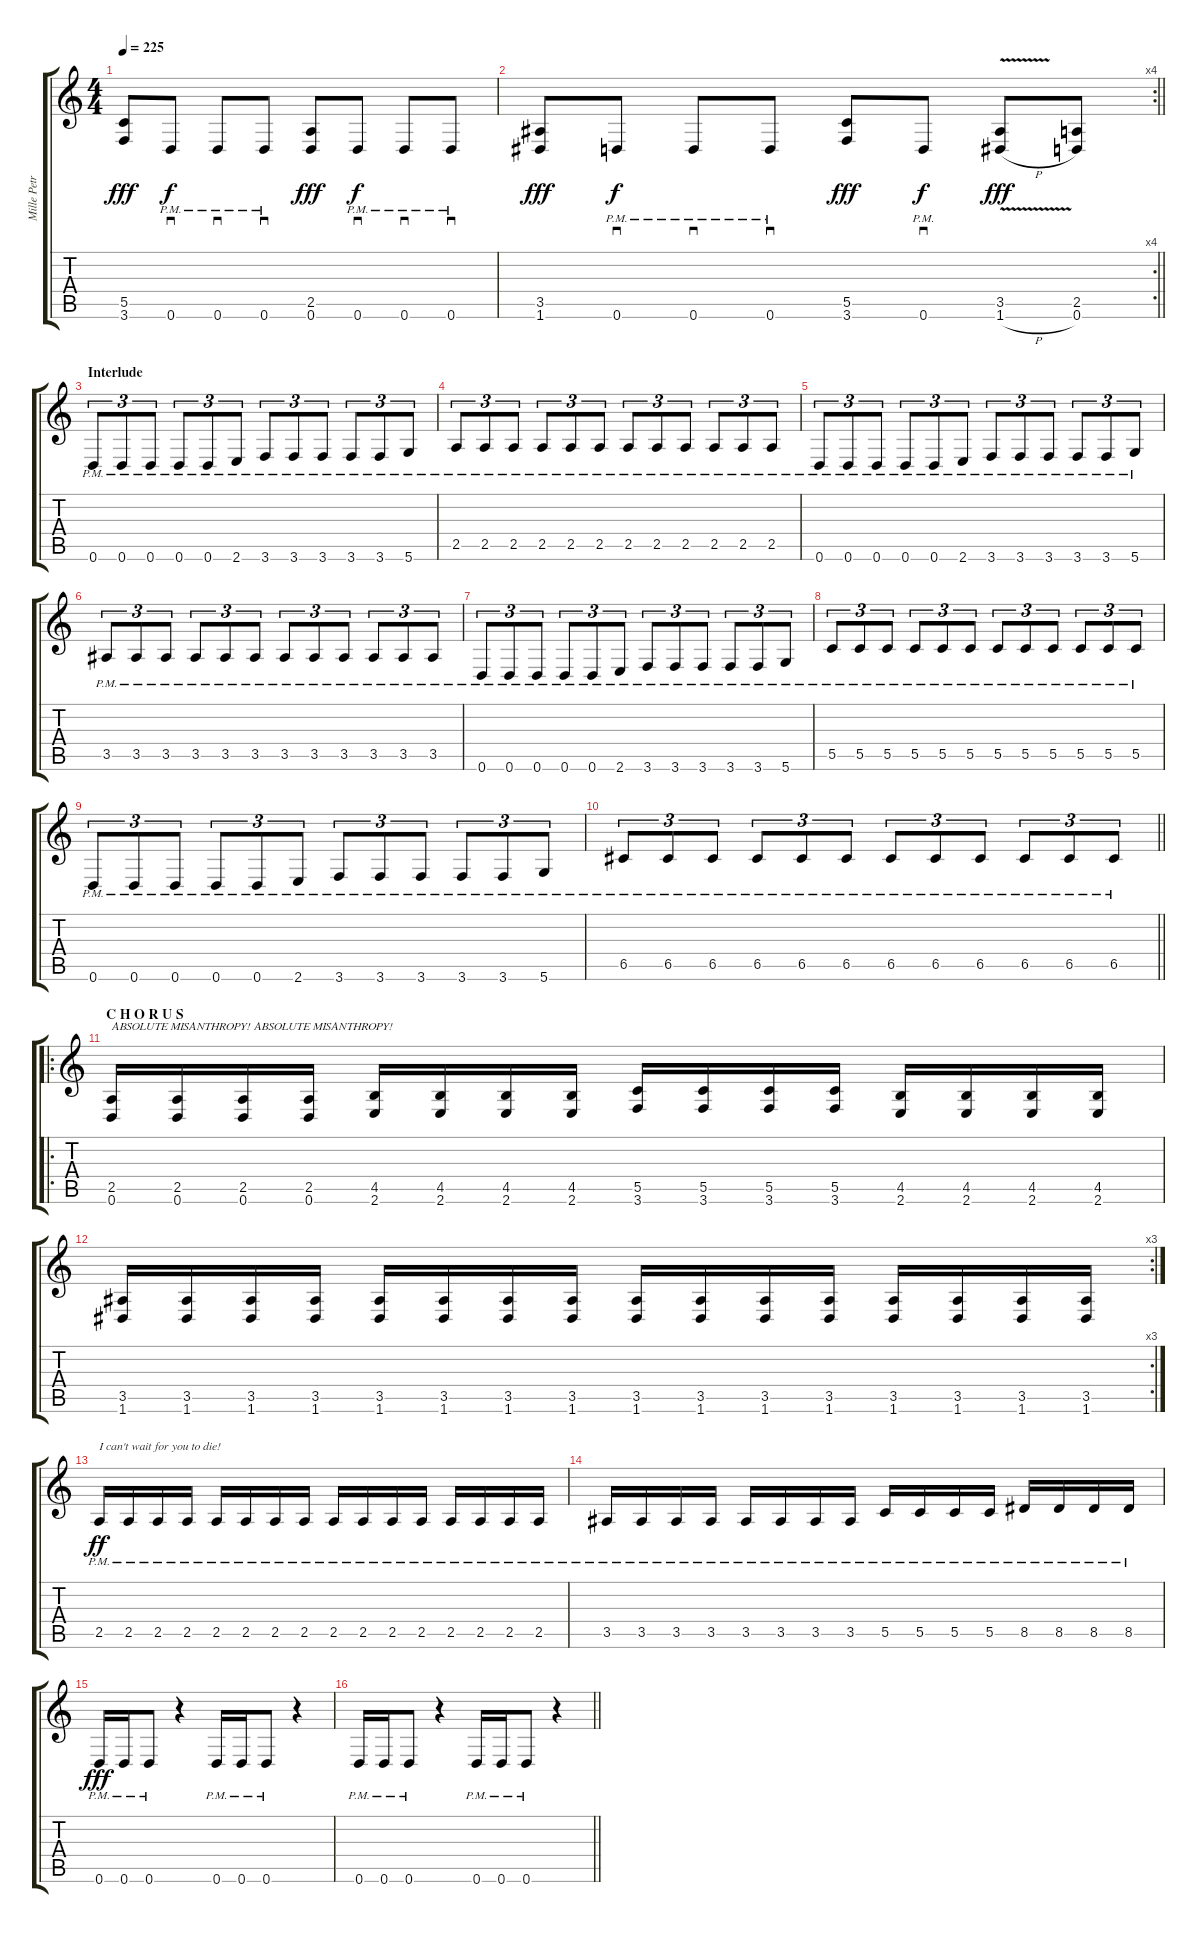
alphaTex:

\track ("Mille Petrozza" "Mille Petr") {instrument distortionguitar}
\staff {score tabs}
\tuning (D4 A3 F3 C3 G2 D2) {hide}
\ts (4 4)
\tempo 225
\clef g2
\ks c
(5.5 3.6).8{dy fff} 0.6{pm}.8{sd dy f} 0.6{pm}.8{sd} 0.6{pm}.8{sd} (2.5 0.6).8{dy fff} 0.6{pm}.8{sd dy f} 0.6{pm}.8{sd} 0.6{pm}.8{sd} |
\rc 4
\barLineRight lightlight
(3.5 1.6).8{dy fff} 0.6{pm}.8{sd dy f} 0.6{pm}.8{sd} 0.6{pm}.8{sd} (5.5 3.6).8{dy fff} 0.6{pm}.8{sd dy f} (3.5 1.6{v h}).8{dy fff} (2.5 0.6).8 |
\section ("" "Interlude")
0.6{pm}.8{tu (3 2)} 0.6{pm}.8{tu (3 2)} 0.6{pm}.8{tu (3 2)} 0.6{pm}.8{tu (3 2)} 0.6{pm}.8{tu (3 2)} 2.6{pm}.8{tu (3 2)} 3.6{pm}.8{tu (3 2)} 3.6{pm}.8{tu (3 2)} 3.6{pm}.8{tu (3 2)} 3.6{pm}.8{tu (3 2)} 3.6{pm}.8{tu (3 2)} 5.6{pm}.8{tu (3 2)} |
2.5{pm}.8{tu (3 2)} 2.5{pm}.8{tu (3 2)} 2.5{pm}.8{tu (3 2)} 2.5{pm}.8{tu (3 2)} 2.5{pm}.8{tu (3 2)} 2.5{pm}.8{tu (3 2)} 2.5{pm}.8{tu (3 2)} 2.5{pm}.8{tu (3 2)} 2.5{pm}.8{tu (3 2)} 2.5{pm}.8{tu (3 2)} 2.5{pm}.8{tu (3 2)} 2.5{pm}.8{tu (3 2)} |
0.6{pm}.8{tu (3 2)} 0.6{pm}.8{tu (3 2)} 0.6{pm}.8{tu (3 2)} 0.6{pm}.8{tu (3 2)} 0.6{pm}.8{tu (3 2)} 2.6{pm}.8{tu (3 2)} 3.6{pm}.8{tu (3 2)} 3.6{pm}.8{tu (3 2)} 3.6{pm}.8{tu (3 2)} 3.6{pm}.8{tu (3 2)} 3.6{pm}.8{tu (3 2)} 5.6{pm}.8{tu (3 2)} |
3.5{pm}.8{tu (3 2)} 3.5{pm}.8{tu (3 2)} 3.5{pm}.8{tu (3 2)} 3.5{pm}.8{tu (3 2)} 3.5{pm}.8{tu (3 2)} 3.5{pm}.8{tu (3 2)} 3.5{pm}.8{tu (3 2)} 3.5{pm}.8{tu (3 2)} 3.5{pm}.8{tu (3 2)} 3.5{pm}.8{tu (3 2)} 3.5{pm}.8{tu (3 2)} 3.5{pm}.8{tu (3 2)} |
0.6{pm}.8{tu (3 2)} 0.6{pm}.8{tu (3 2)} 0.6{pm}.8{tu (3 2)} 0.6{pm}.8{tu (3 2)} 0.6{pm}.8{tu (3 2)} 2.6{pm}.8{tu (3 2)} 3.6{pm}.8{tu (3 2)} 3.6{pm}.8{tu (3 2)} 3.6{pm}.8{tu (3 2)} 3.6{pm}.8{tu (3 2)} 3.6{pm}.8{tu (3 2)} 5.6{pm}.8{tu (3 2)} |
5.5{pm}.8{tu (3 2)} 5.5{pm}.8{tu (3 2)} 5.5{pm}.8{tu (3 2)} 5.5{pm}.8{tu (3 2)} 5.5{pm}.8{tu (3 2)} 5.5{pm}.8{tu (3 2)} 5.5{pm}.8{tu (3 2)} 5.5{pm}.8{tu (3 2)} 5.5{pm}.8{tu (3 2)} 5.5{pm}.8{tu (3 2)} 5.5{pm}.8{tu (3 2)} 5.5{pm}.8{tu (3 2)} |
0.6{pm}.8{tu (3 2)} 0.6{pm}.8{tu (3 2)} 0.6{pm}.8{tu (3 2)} 0.6{pm}.8{tu (3 2)} 0.6{pm}.8{tu (3 2)} 2.6{pm}.8{tu (3 2)} 3.6{pm}.8{tu (3 2)} 3.6{pm}.8{tu (3 2)} 3.6{pm}.8{tu (3 2)} 3.6{pm}.8{tu (3 2)} 3.6{pm}.8{tu (3 2)} 5.6{pm}.8{tu (3 2)} |
\barLineRight lightlight
6.5{pm}.8{tu (3 2)} 6.5{pm}.8{tu (3 2)} 6.5{pm}.8{tu (3 2)} 6.5{pm}.8{tu (3 2)} 6.5{pm}.8{tu (3 2)} 6.5{pm}.8{tu (3 2)} 6.5{pm}.8{tu (3 2)} 6.5{pm}.8{tu (3 2)} 6.5{pm}.8{tu (3 2)} 6.5{pm}.8{tu (3 2)} 6.5{pm}.8{tu (3 2)} 6.5{pm}.8{tu (3 2)} |
\ro
\section ("" "C H O R U S")
(2.5 0.6).16{txt "ABSOLUTE MISANTHROPY! ABSOLUTE MISANTHROPY!"} (2.5 0.6).16 (2.5 0.6).16 (2.5 0.6).16 (4.5 2.6).16 (4.5 2.6).16 (4.5 2.6).16 (4.5 2.6).16 (5.5 3.6).16 (5.5 3.6).16 (5.5 3.6).16 (5.5 3.6).16 (4.5 2.6).16 (4.5 2.6).16 (4.5 2.6).16 (4.5 2.6).16 |
\rc 3
(3.5 1.6).16 (3.5 1.6).16 (3.5 1.6).16 (3.5 1.6).16 (3.5 1.6).16 (3.5 1.6).16 (3.5 1.6).16 (3.5 1.6).16 (3.5 1.6).16 (3.5 1.6).16 (3.5 1.6).16 (3.5 1.6).16 (3.5 1.6).16 (3.5 1.6).16 (3.5 1.6).16 (3.5 1.6).16 |
2.5{pm}.16{txt "I can't wait for you to die!" dy ff} 2.5{pm}.16 2.5{pm}.16 2.5{pm}.16 2.5{pm}.16 2.5{pm}.16 2.5{pm}.16 2.5{pm}.16 2.5{pm}.16 2.5{pm}.16 2.5{pm}.16 2.5{pm}.16 2.5{pm}.16 2.5{pm}.16 2.5{pm}.16 2.5{pm}.16 |
3.5{pm}.16 3.5{pm}.16 3.5{pm}.16 3.5{pm}.16 3.5{pm}.16 3.5{pm}.16 3.5{pm}.16 3.5{pm}.16 5.5{pm}.16 5.5{pm}.16 5.5{pm}.16 5.5{pm}.16 8.5{pm}.16 8.5{pm}.16 8.5{pm}.16 8.5{pm}.16 |
0.6{pm}.16{dy fff} 0.6{pm}.16 0.6{pm}.8 r.4 0.6{pm}.16 0.6{pm}.16 0.6{pm}.8 r.4 |
\barLineRight lightlight
0.6{pm}.16 0.6{pm}.16 0.6{pm}.8 r.4 0.6{pm}.16 0.6{pm}.16 0.6{pm}.8 r.4
